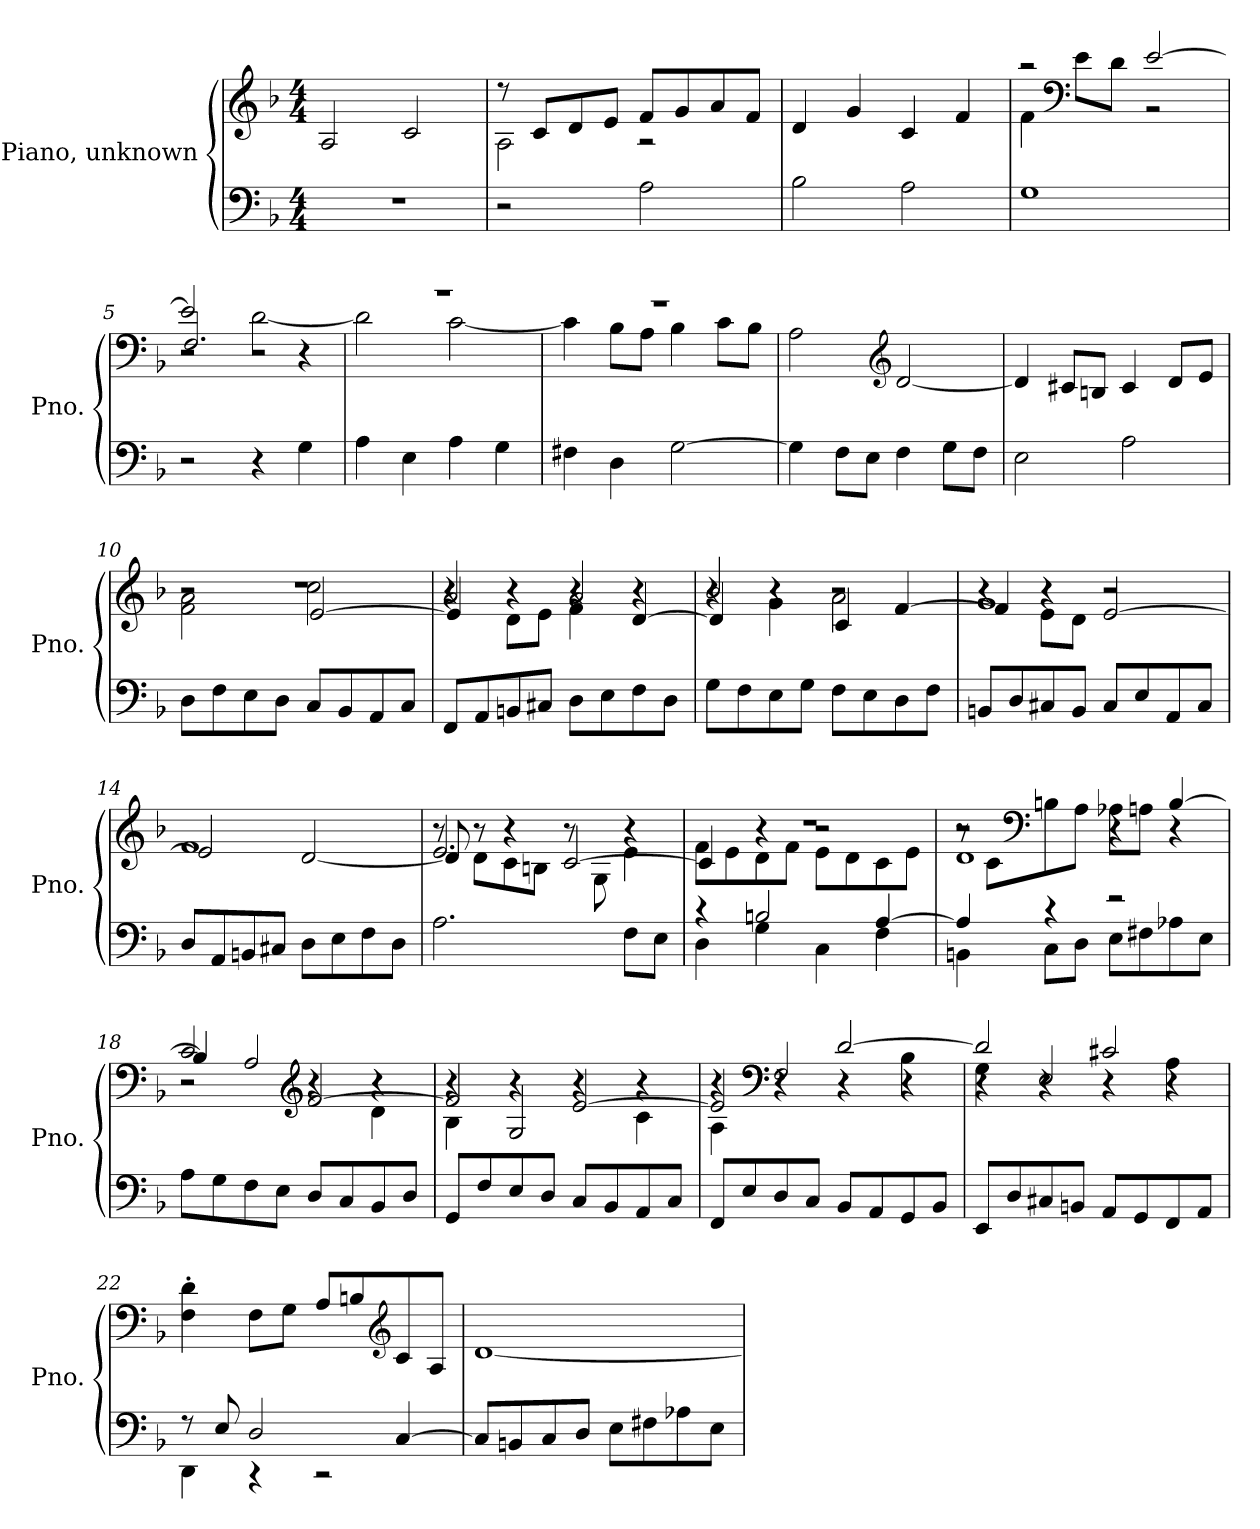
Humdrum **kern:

**kern	**kern
*part1	*part1
*staff2	*staff1
*I"Piano, unknown	*
*I'Pno.	*
*clefF4	*clefG2
*k[b-]	*k[b-]
*M4/4	*M4/4
*MM120	*MM120
=1	=1
1r	2A/
.	2c/
=2	=2
*	*^
2r	8r	2A\
.	8c/L	.
.	8d/	.
.	8e/J	.
2A\	8f/L	2r
.	8g/	.
.	8a/	.
.	8f/J	.
*	*v	*v
=3	=3
2B-\	4d/
.	4g/
2A\	4c/
.	4f/
=4	=4
*	*^
1G	2r	4f\
*	*clefF4	*
.	.	8e\L
.	.	8d\J
.	[2e/	2r
=5	=5	=5
*	*	*^
2r	2e/]	2r	2.F/
4r	2r	[2d\	.
4G\	.	.	4r
*	*	*v	*v
=6	=6	=6
4A\	1r	2d\]
4E\	.	.
4A\	.	[2c\
4G\	.	.
=7	=7	=7
4F#X\	1r	4c\]
4D\	.	8B-\L
.	.	8A\J
[2G\	.	4B-\
.	.	8c\L
.	.	8B-\J
*	*v	*v
!!LO:LB:g=z
=8	=8
4G\]	2A\
8F\L	.
8E\J	.
*	*clefG2
4F\	[2d/
8G\L	.
8F\J	.
=9	=9
2E\	4d/]
.	8c#X/L
.	8Bn/J
2A\	4c#/
.	8d/L
.	8e/J
=10	=10
*	*^
*	*	*^
8D\L	1r	2f\ 2a\	2r
8F\	.	.	.
8E\	.	.	.
8D\J	.	.	.
8C/L	.	2cc\	[2e/
8BB-/	.	.	.
8AA/	.	.	.
8C/J	.	.	.
=11	=11	=11	=11
8FF/L	2a/	4r	4e/]
8AA/	.	.	.
8BBn/	.	8d\L	4r
8C#X/J	.	8e\J	.
8D\L	2a/	4f\	4r
8E\	.	.	.
8F\	.	4r	[4d/
8D\J	.	.	.
=12	=12	=12	=12
8G\L	2b-/	4r	4d/]
8F\	.	.	.
8E\	.	4g\	4r
8G\J	.	.	.
8F\L	2r	2a\	4c/
8E\	.	.	.
8D\	.	.	[4f/
8F\J	.	.	.
!!LO:LB:g=z	!!	!!
=13	=13	=13	=13
8BBn/L	1g	4r	4f/]
8D/	.	.	.
8C#X/	.	8e\L	4r
8BB/J	.	8d\J	.
8C#/L	.	2r	[2e/
8E/	.	.	.
8AA/	.	.	.
8C#/J	.	.	.
*	*	*v	*v
=14	=14	=14
8D/L	1f	2e/]
8AA/	.	.
8BBn/	.	.
8C#X/J	.	.
8D\L	.	[2d/
8E\	.	.
8F\	.	.
8D\J	.	.
=15	=15	=15
*	*	*^
2.A\	2.e/	8r	8d/]
.	.	8d\L	8r
.	.	8c\	4r
.	.	8Bn\J	.
.	.	8r	[2c/
.	.	8G\	.
8F\L	4r	4e\	.
8E\J	.	.	.
=16	=16	=16	=16
*^	*	*	*
4r	4D\	1r	8f\L	4c/]
.	.	.	8e\	.
2Bn/	4G\	.	8d\	4r
.	.	.	8f\J	.
.	4C\	.	8e\L	2r
.	.	.	8d\	.
[4A/	4F\	.	8c\	.
.	.	.	8e\J	.
!!LO:LB:g=z	!!	!!
=17	=17	=17	=17	=17
4A/]	4BBn\	1d	8r	2r
.	.	.	8c\L	.
*	*	*clefF4	*	*
4r	8C\L	.	8Bn\	.
.	8D\J	.	8A\J	.
2r	8E\L	.	8A-X\L	4r
.	8F#X\	.	8An\J	.
.	8A-X\	.	4r	[4B/
.	8E\J	.	.	.
*v	*v	*	*	*
=18	=18	=18	=18
8A\L	2c/	2r	4B/]
8G\	.	.	.
8F\	.	.	2A/
8E\J	.	.	.
*	*clefG2	*	*
8D/L	[2f/	4r	.
8C/	.	.	.
8BB-/	.	4d\	4r
8D/J	.	.	.
=19	=19	=19	=19
8GG/L	2f/]	4B-\	4r
8F/	.	.	.
8E/	.	4r	2G/
8D/J	.	.	.
8C/L	[2e/	4r	.
8BB-/	.	.	.
8AA/	.	4c\	4r
8C/J	.	.	.
=20	=20	=20	=20
8FF/L	2e/]	4A\	4r
8E/	.	.	.
*	*clefF4	*	*
8D/	.	4r	2F/
8C/J	.	.	.
8BB-/L	[2d/	4r	.
8AA/	.	.	.
8GG/	.	4B-\	4r
8BB-/J	.	.	.
!!LO:LB:g=z	!!	!!
=21	=21	=21	=21
8EE/L	2d/]	4G\	4r
8D/	.	.	.
8C#X/	.	4r	2E/
8BBn/J	.	.	.
8AA/L	2c#X/	4r	.
8GG/	.	.	.
8FF/	.	4A\	4r
8AA/J	.	.	.
*	*v	*v	*v
=22	=22
*^	*
8r	4DD\	4F\' 4d\'
8E/	.	.
2D/	4r	8F\L
.	.	8G\J
.	2r	8A/L
.	.	8Bn/
*	*	*clefG2
[4C/	.	8c/
.	.	8A/J
*v	*v	*
=23	=23
8C/L]	[1d
8BBn/	.
8C/	.
8D/J	.
8E\L	.
8F#X\	.
8A-X\	.
8E\J	.
=	=
*-	*-
